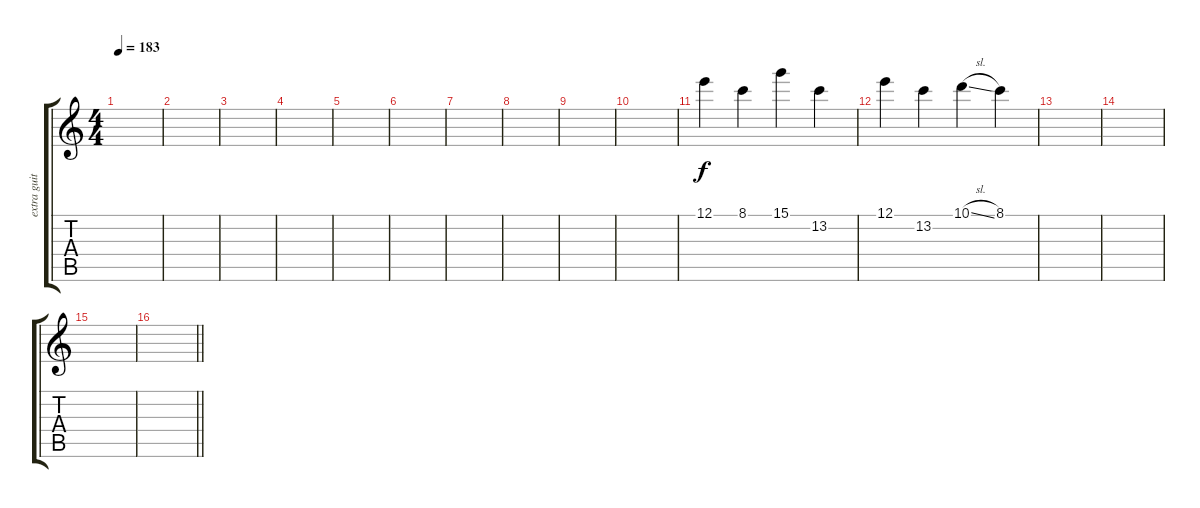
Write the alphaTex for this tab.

\track ("extra guitar" "extra guit") {instrument distortionguitar}
\staff {score tabs}
\tuning (E4 B3 G3 D3 A2 D2) {hide}
\ts (4 4)
\tempo 183
\clef g2
\ks c
|
|
|
|
|
|
|
|
|
|
12.1.4 8.1.4 15.1.4 13.2.4 |
12.1.4 13.2.4 10.1{sl}.4 8.1.4 |
|
|
|
\barLineRight lightlight
